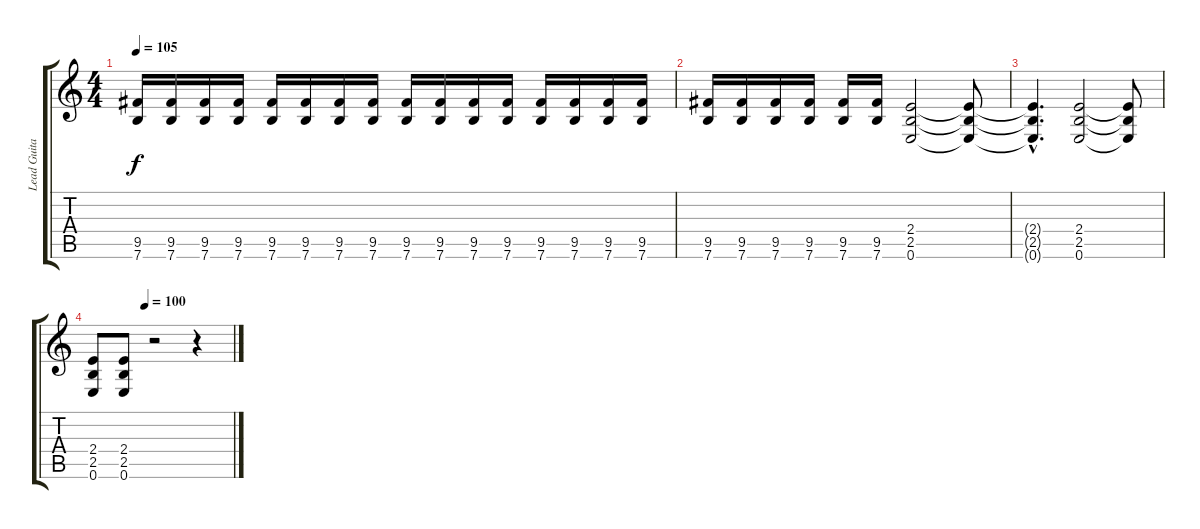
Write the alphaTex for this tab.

\track ("Lead Guitar" "Lead Guita") {instrument distortionguitar}
\staff {score tabs}
\tuning (E4 B3 G3 D3 A2 E2) {hide}
\ts (4 4)
\tempo 105
\clef g2
\ks c
(9.5 7.6).16{dy f} (9.5 7.6).16 (9.5 7.6).16 (9.5 7.6).16 (9.5 7.6).16 (9.5 7.6).16 (9.5 7.6).16 (9.5 7.6).16 (9.5 7.6).16 (9.5 7.6).16 (9.5 7.6).16 (9.5 7.6).16 (9.5 7.6).16 (9.5 7.6).16 (9.5 7.6).16 (9.5 7.6).16 |
(9.5 7.6).16 (9.5 7.6).16 (9.5 7.6).16 (9.5 7.6).16 (9.5 7.6).16 (9.5 7.6).16 (2.4 2.5 0.6).2 (2.4{t} 2.5{t} 0.6{t}).8 |
(2.4{hac t} 2.5{hac t} 0.6{hac t}).4{d} (2.4 2.5 0.6).2 (2.4{t} 2.5{t} 0.6{t}).8 |
\tempo (100 0.375)
(2.4 2.5 0.6).8 (2.4 2.5 0.6).8 r.2 r.4
